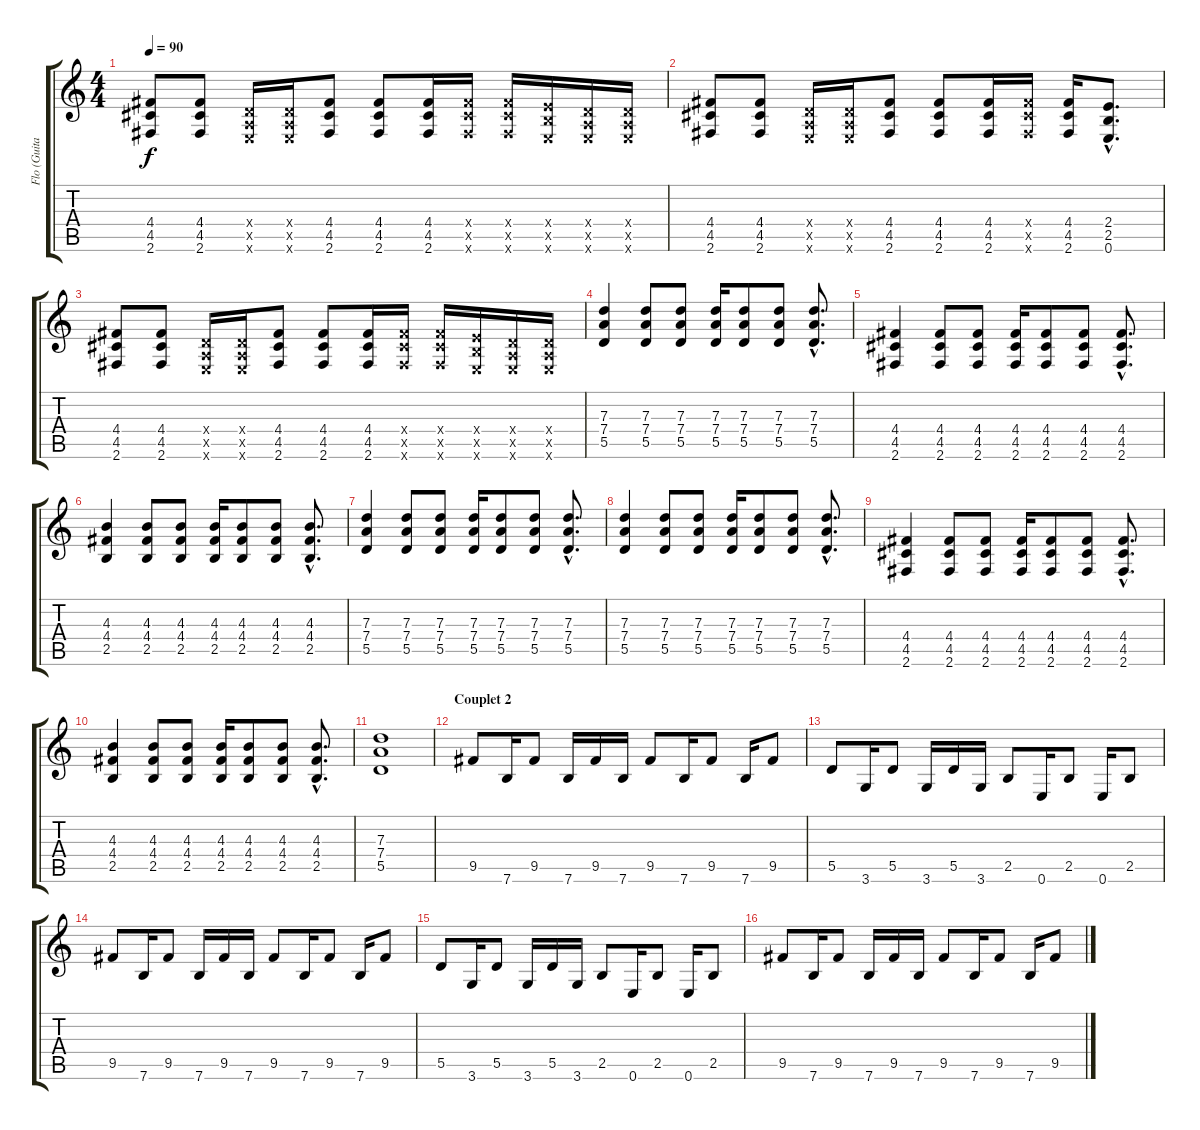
\track ("Flo (Guitar 2)" "Flo (Guita") {instrument distortionguitar}
\staff {score tabs}
\tuning (E4 B3 G3 D3 A2 E2) {hide}
\ts (4 4)
\tempo 90
\clef g2
\ks c
(4.4 4.5 2.6).8{dy f} (4.4 4.5 2.6).8 (0.4{x} 0.5{x} 0.6{x}).16 (0.4{x} 0.5{x} 0.6{x}).16 (4.4 4.5 2.6).8 (4.4 4.5 2.6).8 (4.4 4.5 2.6).16 (4.4{x} 4.5{x} 2.6{x}).16 (4.4{x} 4.5{x} 2.6{x}).16 (2.4{x} 2.5{x} 0.6{x}).16 (0.4{x} 0.5{x} 0.6{x}).16 (0.4{x} 0.5{x} 0.6{x}).16 |
(4.4 4.5 2.6).8{instrument distortionguitar} (4.4 4.5 2.6).8 (0.4{x} 0.5{x} 0.6{x}).16 (0.4{x} 0.5{x} 0.6{x}).16 (4.4 4.5 2.6).8 (4.4 4.5 2.6).8 (4.4 4.5 2.6).16 (4.4{x} 4.5{x} 2.6{x}).16 (4.4 4.5 2.6).16 (2.4{hac} 2.5{hac} 0.6{hac}).8{d} |
(4.4 4.5 2.6).8 (4.4 4.5 2.6).8 (0.4{x} 0.5{x} 0.6{x}).16 (0.4{x} 0.5{x} 0.6{x}).16 (4.4 4.5 2.6).8 (4.4 4.5 2.6).8 (4.4 4.5 2.6).16 (4.4{x} 4.5{x} 2.6{x}).16 (4.4{x} 4.5{x} 2.6{x}).16 (2.4{x} 2.5{x} 0.6{x}).16 (0.4{x} 0.5{x} 0.6{x}).16 (0.4{x} 0.5{x} 0.6{x}).16 |
(7.3 7.4 5.5).4 (7.3 7.4 5.5).8 (7.3 7.4 5.5).8 (7.3 7.4 5.5).16 (7.3 7.4 5.5).8 (7.3 7.4 5.5).8 (7.3{hac} 7.4{hac} 5.5{hac}).8{d} |
(4.4 4.5 2.6).4 (4.4 4.5 2.6).8 (4.4 4.5 2.6).8 (4.4 4.5 2.6).16 (4.4 4.5 2.6).8 (4.4 4.5 2.6).8 (4.4{hac} 4.5{hac} 2.6{hac}).8{d} |
(4.3 4.4 2.5).4 (4.3 4.4 2.5).8 (4.3 4.4 2.5).8 (4.3 4.4 2.5).16 (4.3 4.4 2.5).8 (4.3 4.4 2.5).8 (4.3{hac} 4.4{hac} 2.5{hac}).8{d} |
(7.3 7.4 5.5).4 (7.3 7.4 5.5).8 (7.3 7.4 5.5).8 (7.3 7.4 5.5).16 (7.3 7.4 5.5).8 (7.3 7.4 5.5).8 (7.3{hac} 7.4{hac} 5.5{hac}).8{d} |
(7.3 7.4 5.5).4 (7.3 7.4 5.5).8 (7.3 7.4 5.5).8 (7.3 7.4 5.5).16 (7.3 7.4 5.5).8 (7.3 7.4 5.5).8 (7.3{hac} 7.4{hac} 5.5{hac}).8{d} |
(4.4 4.5 2.6).4 (4.4 4.5 2.6).8 (4.4 4.5 2.6).8 (4.4 4.5 2.6).16 (4.4 4.5 2.6).8 (4.4 4.5 2.6).8 (4.4{hac} 4.5{hac} 2.6{hac}).8{d} |
(4.3 4.4 2.5).4 (4.3 4.4 2.5).8 (4.3 4.4 2.5).8 (4.3 4.4 2.5).16 (4.3 4.4 2.5).8 (4.3 4.4 2.5).8 (4.3{hac} 4.4{hac} 2.5{hac}).8{d} |
(7.3 7.4 5.5).1{volume 0} |
\section ("" "Couplet 2")
9.5.8{volume 11 instrument electricguitarclean} 7.6.16 9.5.8 7.6.16 9.5.16 7.6.16 9.5.8 7.6.16 9.5.8 7.6.16 9.5.8 |
5.5.8 3.6.16 5.5.8 3.6.16 5.5.16 3.6.16 2.5.8 0.6.16 2.5.8 0.6.16 2.5.8 |
9.5.8 7.6.16 9.5.8 7.6.16 9.5.16 7.6.16 9.5.8 7.6.16 9.5.8 7.6.16 9.5.8 |
5.5.8 3.6.16 5.5.8 3.6.16 5.5.16 3.6.16 2.5.8 0.6.16 2.5.8 0.6.16 2.5.8 |
9.5.8 7.6.16 9.5.8 7.6.16 9.5.16 7.6.16 9.5.8 7.6.16 9.5.8 7.6.16 9.5.8
